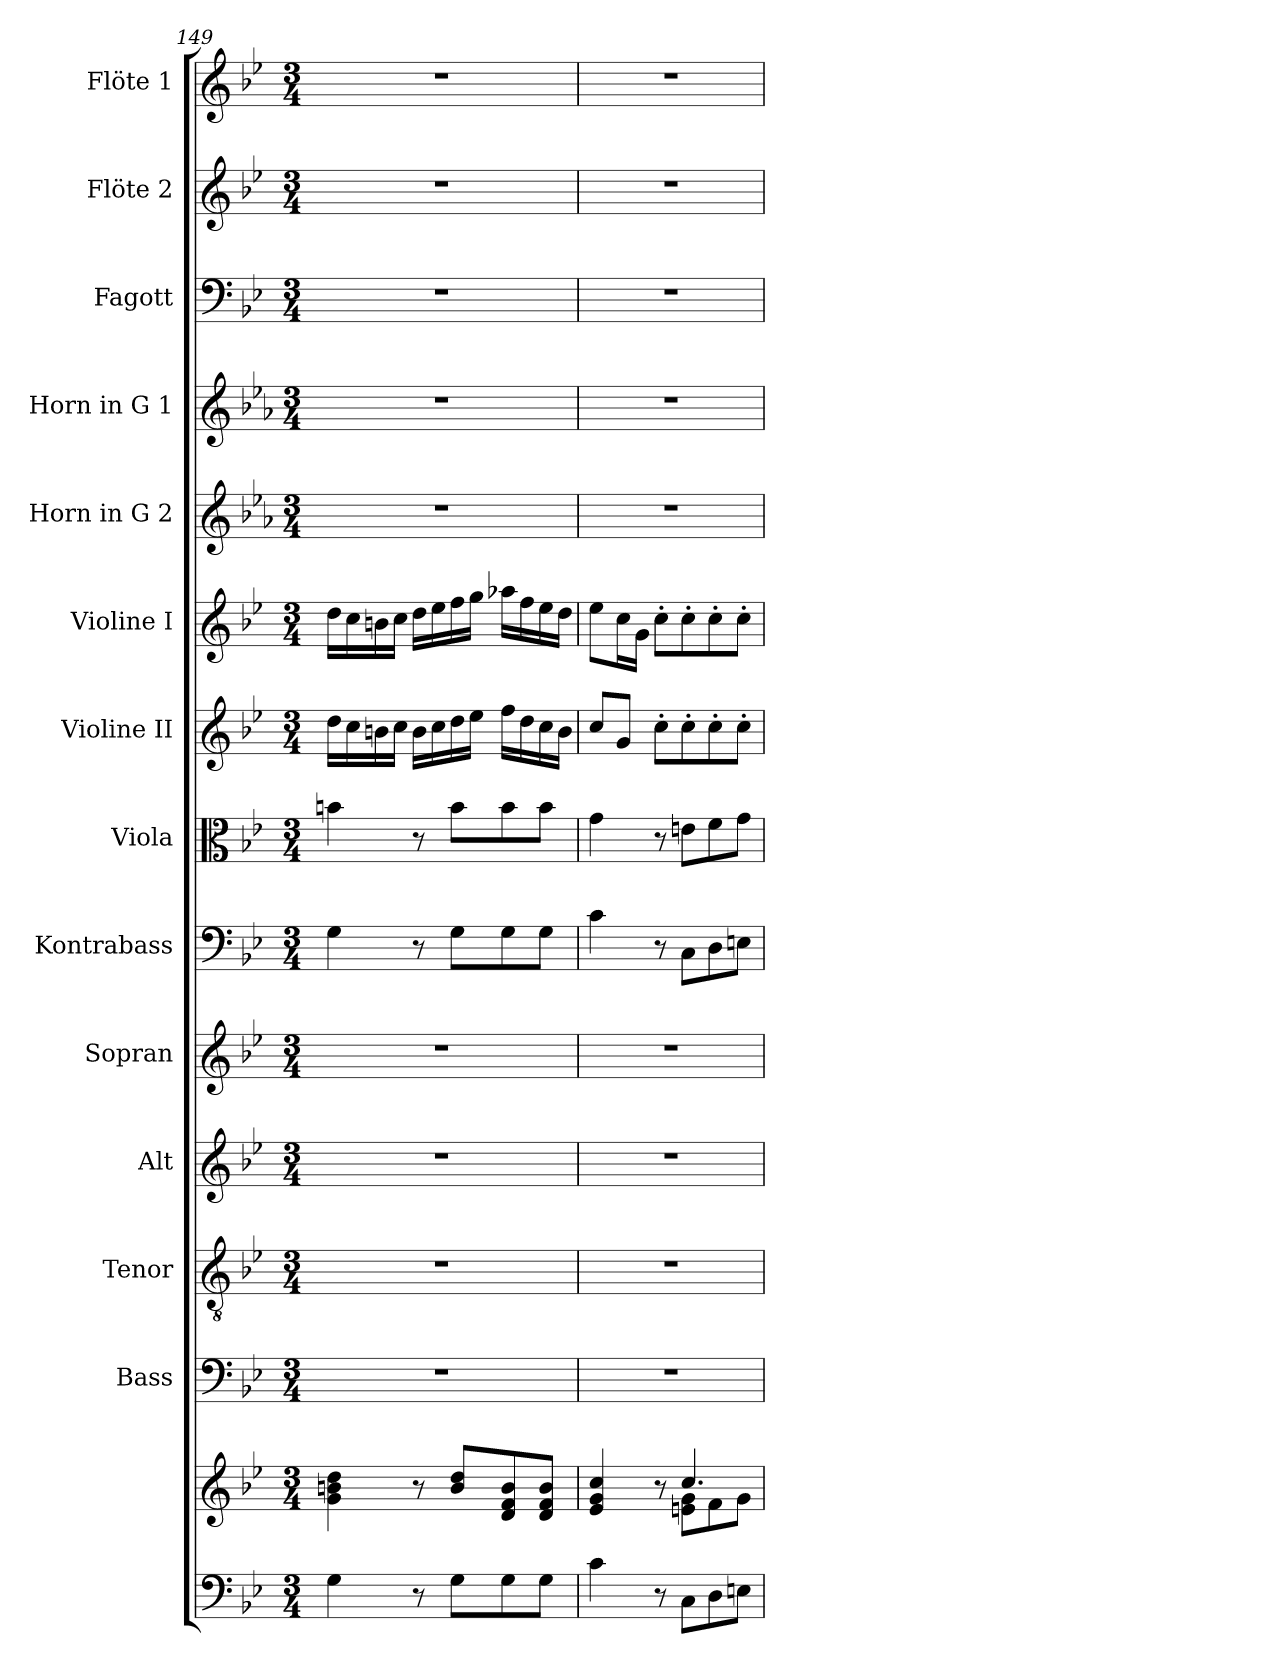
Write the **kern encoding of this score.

**kern	**kern	**kern	**kern	**kern	**kern	**kern	**kern	**kern	**kern	**kern	**kern	**kern	**kern	**kern
*part14	*part14	*part13	*part12	*part11	*part10	*part9	*part8	*part7	*part6	*part5	*part4	*part3	*part2	*part1
*staff15	*staff14	*staff13	*staff12	*staff11	*staff10	*staff9	*staff8	*staff7	*staff6	*staff5	*staff4	*staff3	*staff2	*staff1
*	*	*I"Bass	*I"Tenor	*I"Alt	*I"Sopran	*I"Kontrabass	*I"Viola	*I"Violine II	*I"Violine I	*I"Horn in G 2	*I"Horn in G 1	*I"Fagott	*I"Flöte 2	*I"Flöte 1
*	*	*I'B.	*I'T.	*I'A.	*I'S.	*I'Kb.	*I'Vla.	*I'Vl. II	*I'Vl. I	*	*	*I'Fg.	*I'Fl. 2	*I'Fl. 1
*clefF4	*clefG2	*clefF4	*clefGv2	*clefG2	*clefG2	*clefF4	*clefC3	*clefG2	*clefG2	*clefG2	*clefG2	*clefF4	*clefG2	*clefG2
*	*	*	*	*	*	*ITrd7c12	*	*	*	*ITrd3c5	*ITrd3c5	*	*	*
*k[b-e-]	*k[b-e-]	*k[b-e-]	*k[b-e-]	*k[b-e-]	*k[b-e-]	*k[b-e-]	*k[b-e-]	*k[b-e-]	*k[b-e-]	*k[b-e-]	*k[b-e-]	*k[b-e-]	*k[b-e-]	*k[b-e-]
*B-:	*B-:	*B-:	*B-:	*B-:	*B-:	*B-:	*B-:	*B-:	*B-:	*B-:	*B-:	*B-:	*B-:	*B-:
*M3/4	*M3/4	*M3/4	*M3/4	*M3/4	*M3/4	*M3/4	*M3/4	*M3/4	*M3/4	*M3/4	*M3/4	*M3/4	*M3/4	*M3/4
=149	=149	=149	=149	=149	=149	=149	=149	=149	=149	=149	=149	=149	=149	=149
4G\	4g\ 4bn\ 4dd\	2.r	2.r	2.r	2.r	4GG\	4bn\	16dd\LL	16dd\LL	2.r	2.r	2.r	2.r	2.r
.	.	.	.	.	.	.	.	16cc\	16cc\	.	.	.	.	.
.	.	.	.	.	.	.	.	16bn\	16bn\	.	.	.	.	.
.	.	.	.	.	.	.	.	16cc\JJ	16cc\JJ	.	.	.	.	.
8r	8r	.	.	.	.	8r	8r	16b\LL	16dd\LL	.	.	.	.	.
.	.	.	.	.	.	.	.	16cc\	16ee-\	.	.	.	.	.
8G\L	8b/ 8dd/L	.	.	.	.	8GG\L	8b\L	16dd\	16ff\	.	.	.	.	.
.	.	.	.	.	.	.	.	16ee-\JJ	16gg\JJ	.	.	.	.	.
8G\	8d/ 8f/ 8b/	.	.	.	.	8GG\	8b\	16ff\LL	16aa-X\LL	.	.	.	.	.
.	.	.	.	.	.	.	.	16dd\	16ff\	.	.	.	.	.
8G\J	8d/ 8f/ 8b/J	.	.	.	.	8GG\J	8b\J	16cc\	16ee-\	.	.	.	.	.
.	.	.	.	.	.	.	.	16b\JJ	16dd\JJ	.	.	.	.	.
=150	=150	=150	=150	=150	=150	=150	=150	=150	=150	=150	=150	=150	=150	=150
*	*^	*	*	*	*	*	*	*	*	*	*	*	*	*
4c\	4e-/ 4g/ 4cc/	4.ryy	2.r	2.r	2.r	2.r	4C\	4g\	8cc/L	8ee-\L	2.r	2.r	2.r	2.r	2.r
.	.	.	.	.	.	.	.	.	8g/J	16cc\L	.	.	.	.	.
.	.	.	.	.	.	.	.	.	.	16g\JJ	.	.	.	.	.
8r	8r	.	.	.	.	.	8r	8r	8cc'>\L	8cc'>\L	.	.	.	.	.
8C\L	4.cc/	8en\ 8g\L	.	.	.	.	8CC\L	8en\L	8cc'>\	8cc'>\	.	.	.	.	.
8D\	.	8f\	.	.	.	.	8DD\	8f\	8cc'>\	8cc'>\	.	.	.	.	.
8En\J	.	8g\J	.	.	.	.	8EEn\J	8g\J	8cc'>\J	8cc'>\J	.	.	.	.	.
*	*v	*v	*	*	*	*	*	*	*	*	*	*	*	*	*
=	=	=	=	=	=	=	=	=	=	=	=	=	=	=
*-	*-	*-	*-	*-	*-	*-	*-	*-	*-	*-	*-	*-	*-	*-
